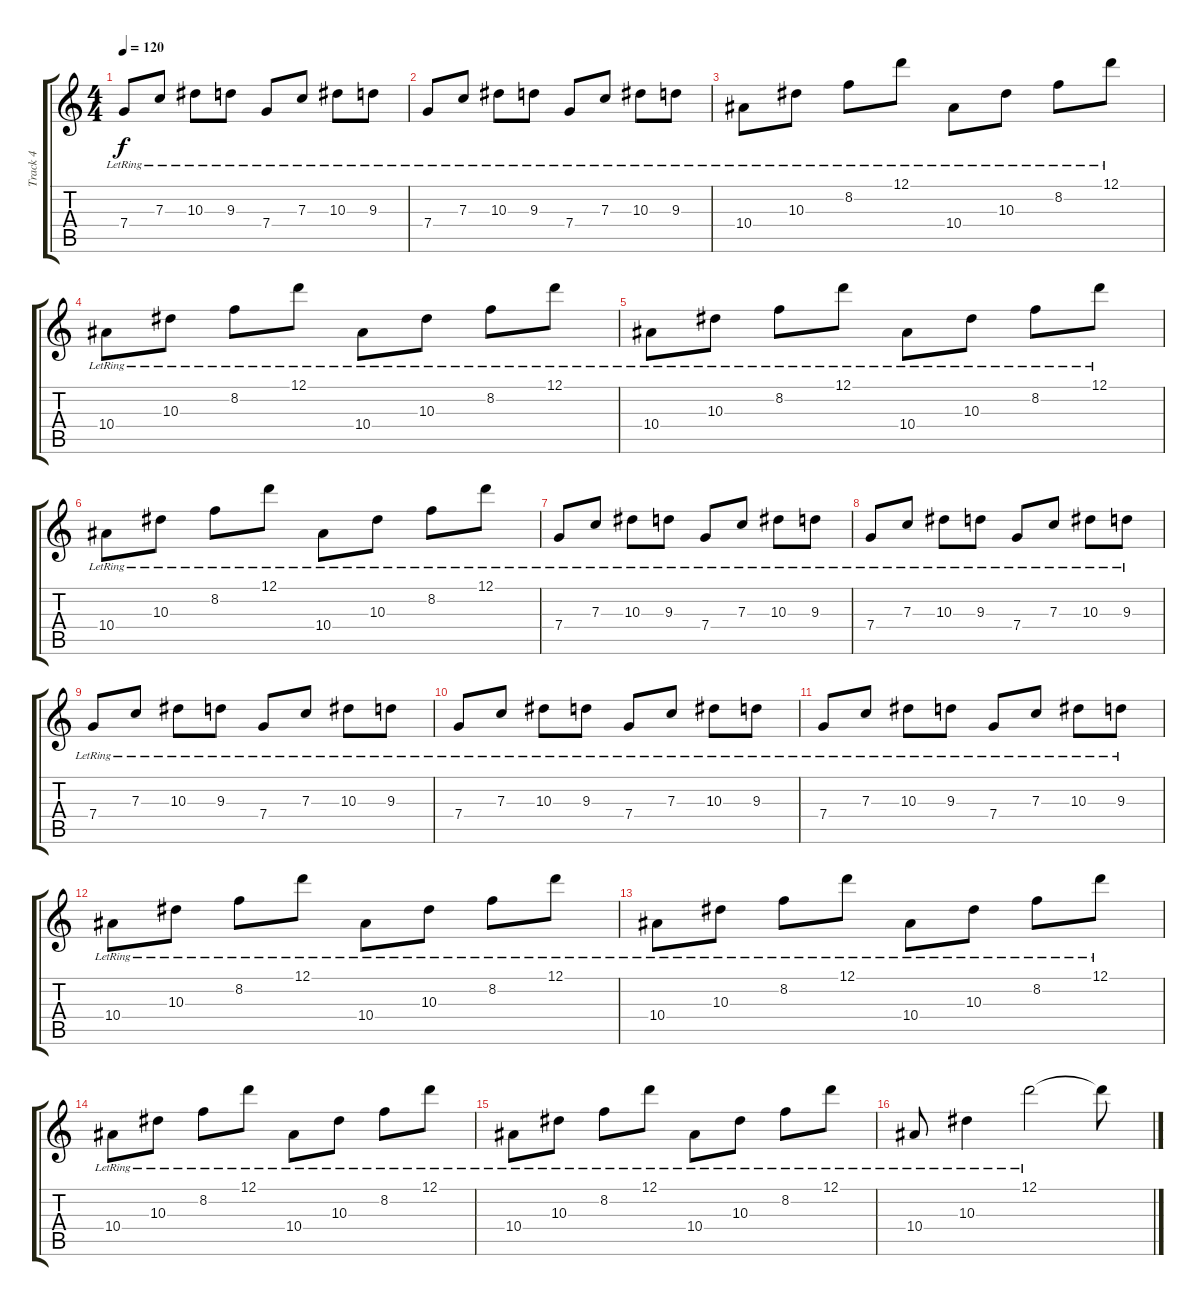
\track ("Track 4" "Track 4") {instrument acousticguitarsteel}
\staff {score tabs}
\tuning (D4 A3 F3 C3 G2 C2) {hide}
\ts (4 4)
\tempo 120
\clef g2
\ks c
7.4{lr}.8{dy f} 7.3{lr}.8 10.3{lr}.8 9.3{lr}.8 7.4{lr}.8 7.3{lr}.8 10.3{lr}.8 9.3{lr}.8 |
7.4{lr}.8 7.3{lr}.8 10.3{lr}.8 9.3{lr}.8 7.4{lr}.8 7.3{lr}.8 10.3{lr}.8 9.3{lr}.8 |
10.4{lr}.8 10.3{lr}.8 8.2{lr}.8 12.1{lr}.8 10.4{lr}.8 10.3{lr}.8 8.2{lr}.8 12.1{lr}.8 |
10.4{lr}.8 10.3{lr}.8 8.2{lr}.8 12.1{lr}.8 10.4{lr}.8 10.3{lr}.8 8.2{lr}.8 12.1{lr}.8 |
10.4{lr}.8 10.3{lr}.8 8.2{lr}.8 12.1{lr}.8 10.4{lr}.8 10.3{lr}.8 8.2{lr}.8 12.1{lr}.8 |
10.4{lr}.8 10.3{lr}.8 8.2{lr}.8 12.1{lr}.8 10.4{lr}.8 10.3{lr}.8 8.2{lr}.8 12.1{lr}.8 |
7.4{lr}.8 7.3{lr}.8 10.3{lr}.8 9.3{lr}.8 7.4{lr}.8 7.3{lr}.8 10.3{lr}.8 9.3{lr}.8 |
7.4{lr}.8 7.3{lr}.8 10.3{lr}.8 9.3{lr}.8 7.4{lr}.8 7.3{lr}.8 10.3{lr}.8 9.3{lr}.8 |
7.4{lr}.8 7.3{lr}.8 10.3{lr}.8 9.3{lr}.8 7.4{lr}.8 7.3{lr}.8 10.3{lr}.8 9.3{lr}.8 |
7.4{lr}.8 7.3{lr}.8 10.3{lr}.8 9.3{lr}.8 7.4{lr}.8 7.3{lr}.8 10.3{lr}.8 9.3{lr}.8 |
7.4{lr}.8 7.3{lr}.8 10.3{lr}.8 9.3{lr}.8 7.4{lr}.8 7.3{lr}.8 10.3{lr}.8 9.3{lr}.8 |
10.4{lr}.8 10.3{lr}.8 8.2{lr}.8 12.1{lr}.8 10.4{lr}.8 10.3{lr}.8 8.2{lr}.8 12.1{lr}.8 |
10.4{lr}.8 10.3{lr}.8 8.2{lr}.8 12.1{lr}.8 10.4{lr}.8 10.3{lr}.8 8.2{lr}.8 12.1{lr}.8 |
10.4{lr}.8 10.3{lr}.8 8.2{lr}.8 12.1{lr}.8 10.4{lr}.8 10.3{lr}.8 8.2{lr}.8 12.1{lr}.8 |
10.4{lr}.8 10.3{lr}.8 8.2{lr}.8 12.1{lr}.8 10.4{lr}.8 10.3{lr}.8 8.2{lr}.8 12.1{lr}.8 |
10.4{lr}.8 10.3{lr}.4 12.1{lr}.2 12.1{t}.8
